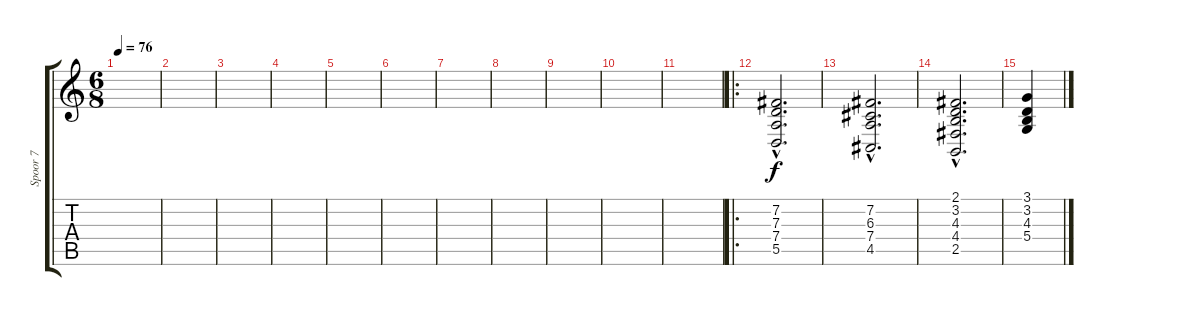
\track ("Spoor 7" "Spoor 7") {instrument violin}
\staff {score tabs}
\tuning (E4 B3 G3 D3 A2 E2) {hide}
\ts (6 8)
\tempo 76
\clef g2
\ks c
|
|
|
|
|
|
|
|
|
|
|
\ro
(7.2{hac} 7.3{hac} 7.4{hac} 5.5{hac}).2{d} |
(7.2{hac} 6.3{hac} 7.4{hac} 4.5{hac}).2{d} |
(2.1{hac} 3.2{hac} 4.3{hac} 4.4{hac} 2.5{hac}).2{d} |
(3.1 3.2 4.3 5.4).4
